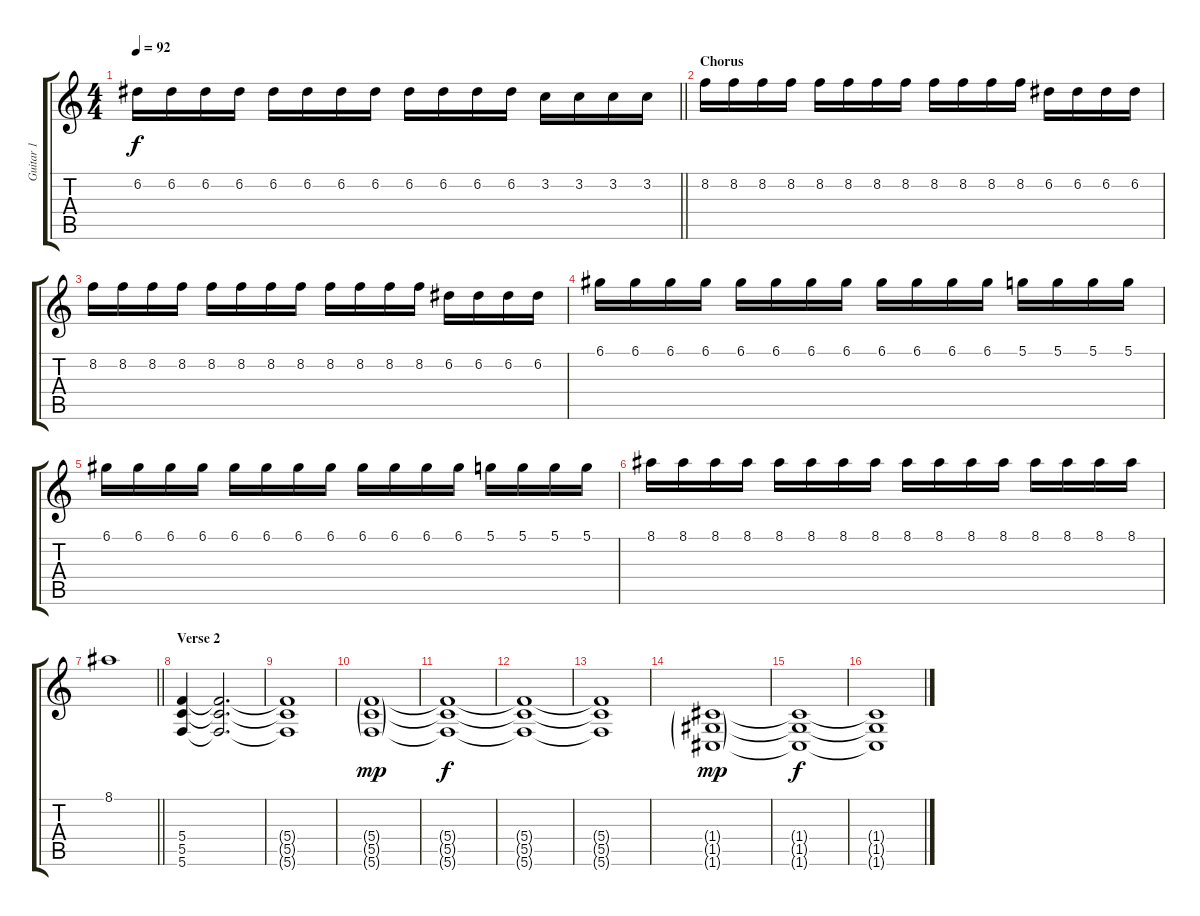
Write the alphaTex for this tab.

\track ("Guitar 1" "Guitar 1") {instrument distortionguitar}
\staff {score tabs}
\tuning (D4 A3 F3 C3 G2 C2) {hide}
\ts (4 4)
\tempo 92
\clef g2
\barLineRight lightlight
\ks c
6.2.16{dy f} 6.2.16 6.2.16 6.2.16 6.2.16 6.2.16 6.2.16 6.2.16 6.2.16 6.2.16 6.2.16 6.2.16 3.2.16 3.2.16 3.2.16 3.2.16 |
\section ("" "Chorus")
8.2.16 8.2.16 8.2.16 8.2.16 8.2.16 8.2.16 8.2.16 8.2.16 8.2.16 8.2.16 8.2.16 8.2.16 6.2.16 6.2.16 6.2.16 6.2.16 |
8.2.16 8.2.16 8.2.16 8.2.16 8.2.16 8.2.16 8.2.16 8.2.16 8.2.16 8.2.16 8.2.16 8.2.16 6.2.16 6.2.16 6.2.16 6.2.16 |
6.1.16 6.1.16 6.1.16 6.1.16 6.1.16 6.1.16 6.1.16 6.1.16 6.1.16 6.1.16 6.1.16 6.1.16 5.1.16 5.1.16 5.1.16 5.1.16 |
6.1.16 6.1.16 6.1.16 6.1.16 6.1.16 6.1.16 6.1.16 6.1.16 6.1.16 6.1.16 6.1.16 6.1.16 5.1.16 5.1.16 5.1.16 5.1.16 |
8.1.16 8.1.16 8.1.16 8.1.16 8.1.16 8.1.16 8.1.16 8.1.16 8.1.16 8.1.16 8.1.16 8.1.16 8.1.16 8.1.16 8.1.16 8.1.16 |
\barLineRight lightlight
8.1.1{volume 5} |
\section ("" "Verse 2")
(5.4 5.5 5.6).4{volume 14 instrument distortionguitar} (5.4{t} 5.5{t} 5.6{t}).2{d volume 0} |
(5.4{t} 5.5{t} 5.6{t}).1 |
(5.4{g} 5.5{g} 5.6{g}).1{dy mp volume 14} |
(5.4{t} 5.5{t} 5.6{t}).1{dy f} |
(5.4{t} 5.5{t} 5.6{t}).1 |
(5.4{t} 5.5{t} 5.6{t}).1 |
(1.4{g} 1.5{g} 1.6{g}).1{dy mp} |
(1.4{t} 1.5{t} 1.6{t}).1{dy f} |
(1.4{t} 1.5{t} 1.6{t}).1
